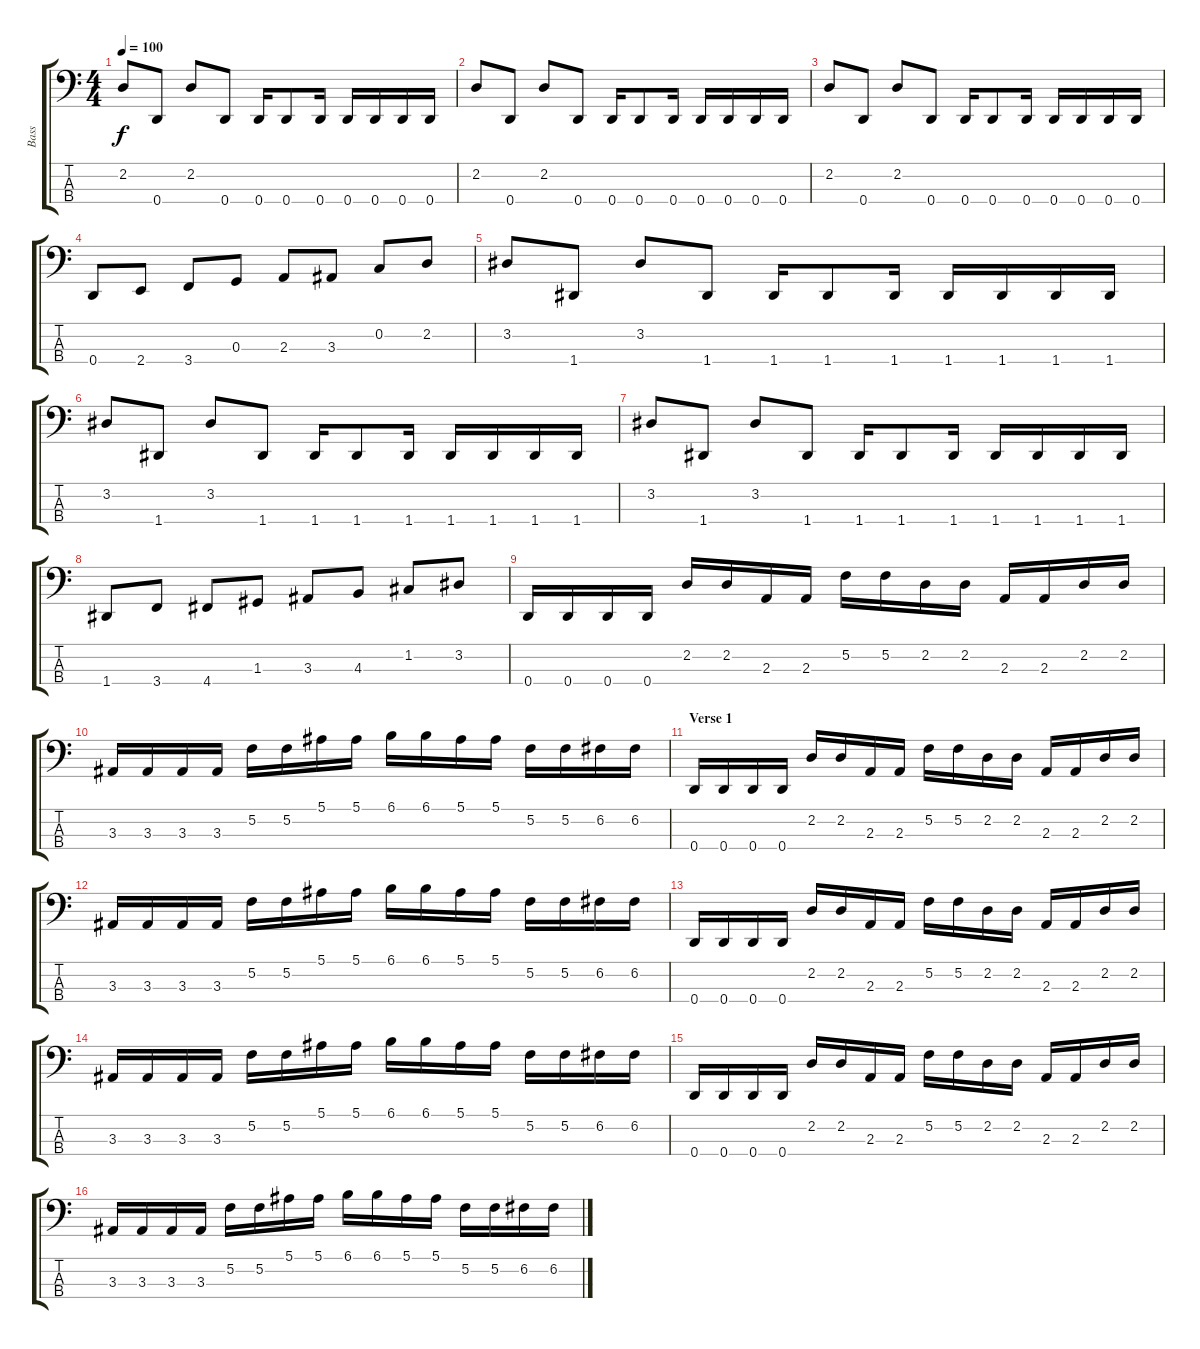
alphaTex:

\track ("Bass" "Bass") {instrument electricbassfinger}
\staff {score tabs}
\tuning (F2 C2 G1 D1) {hide}
\ts (4 4)
\tempo 100
\clef f4
\ks c
2.2.8{dy f} 0.4.8 2.2.8 0.4.8 0.4.16 0.4.8 0.4.16 0.4.16 0.4.16 0.4.16 0.4.16 |
2.2.8 0.4.8 2.2.8 0.4.8 0.4.16 0.4.8 0.4.16 0.4.16 0.4.16 0.4.16 0.4.16 |
2.2.8 0.4.8 2.2.8 0.4.8 0.4.16 0.4.8 0.4.16 0.4.16 0.4.16 0.4.16 0.4.16 |
0.4.8 2.4.8 3.4.8 0.3.8 2.3.8 3.3.8 0.2.8 2.2.8 |
3.2.8 1.4.8 3.2.8 1.4.8 1.4.16 1.4.8 1.4.16 1.4.16 1.4.16 1.4.16 1.4.16 |
3.2.8 1.4.8 3.2.8 1.4.8 1.4.16 1.4.8 1.4.16 1.4.16 1.4.16 1.4.16 1.4.16 |
3.2.8 1.4.8 3.2.8 1.4.8 1.4.16 1.4.8 1.4.16 1.4.16 1.4.16 1.4.16 1.4.16 |
1.4.8 3.4.8 4.4.8 1.3.8 3.3.8 4.3.8 1.2.8 3.2.8 |
0.4.16 0.4.16 0.4.16 0.4.16 2.2.16 2.2.16 2.3.16 2.3.16 5.2.16 5.2.16 2.2.16 2.2.16 2.3.16 2.3.16 2.2.16 2.2.16 |
3.3.16 3.3.16 3.3.16 3.3.16 5.2.16 5.2.16 5.1.16 5.1.16 6.1.16 6.1.16 5.1.16 5.1.16 5.2.16 5.2.16 6.2.16 6.2.16 |
\section ("" "Verse 1")
0.4.16 0.4.16 0.4.16 0.4.16 2.2.16 2.2.16 2.3.16 2.3.16 5.2.16 5.2.16 2.2.16 2.2.16 2.3.16 2.3.16 2.2.16 2.2.16 |
3.3.16 3.3.16 3.3.16 3.3.16 5.2.16 5.2.16 5.1.16 5.1.16 6.1.16 6.1.16 5.1.16 5.1.16 5.2.16 5.2.16 6.2.16 6.2.16 |
0.4.16 0.4.16 0.4.16 0.4.16 2.2.16 2.2.16 2.3.16 2.3.16 5.2.16 5.2.16 2.2.16 2.2.16 2.3.16 2.3.16 2.2.16 2.2.16 |
3.3.16 3.3.16 3.3.16 3.3.16 5.2.16 5.2.16 5.1.16 5.1.16 6.1.16 6.1.16 5.1.16 5.1.16 5.2.16 5.2.16 6.2.16 6.2.16 |
0.4.16 0.4.16 0.4.16 0.4.16 2.2.16 2.2.16 2.3.16 2.3.16 5.2.16 5.2.16 2.2.16 2.2.16 2.3.16 2.3.16 2.2.16 2.2.16 |
3.3.16 3.3.16 3.3.16 3.3.16 5.2.16 5.2.16 5.1.16 5.1.16 6.1.16 6.1.16 5.1.16 5.1.16 5.2.16 5.2.16 6.2.16 6.2.16
